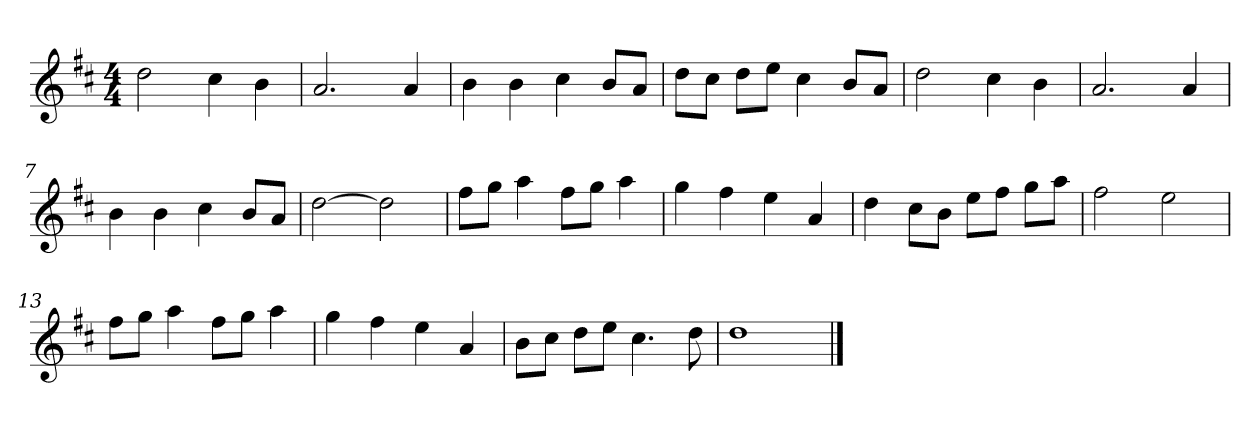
**kern
*part1
*staff1
*k[f#c#]
*M4/4
*MM120
=1
2dd
4cc#
4b
=2
2.a
4a
=3
4b
4b
4cc#
8bL
8aJ
=4
8ddL
8cc#J
8ddL
8eeJ
4cc#
8bL
8aJ
=5
2dd
4cc#
4b
=6
2.a
4a
=7
4b
4b
4cc#
8bL
8aJ
=8
[2dd
2dd]
=9
8ff#L
8ggJ
4aa
8ff#L
8ggJ
4aa
=10
4gg
4ff#
4ee
4a
=11
4dd
8cc#L
8bJ
8eeL
8ff#J
8ggL
8aaJ
=12
2ff#
2ee
=13
8ff#L
8ggJ
4aa
8ff#L
8ggJ
4aa
=14
4gg
4ff#
4ee
4a
=15
8bL
8cc#J
8ddL
8eeJ
4.cc#
8dd
=16
1dd
==
*-
